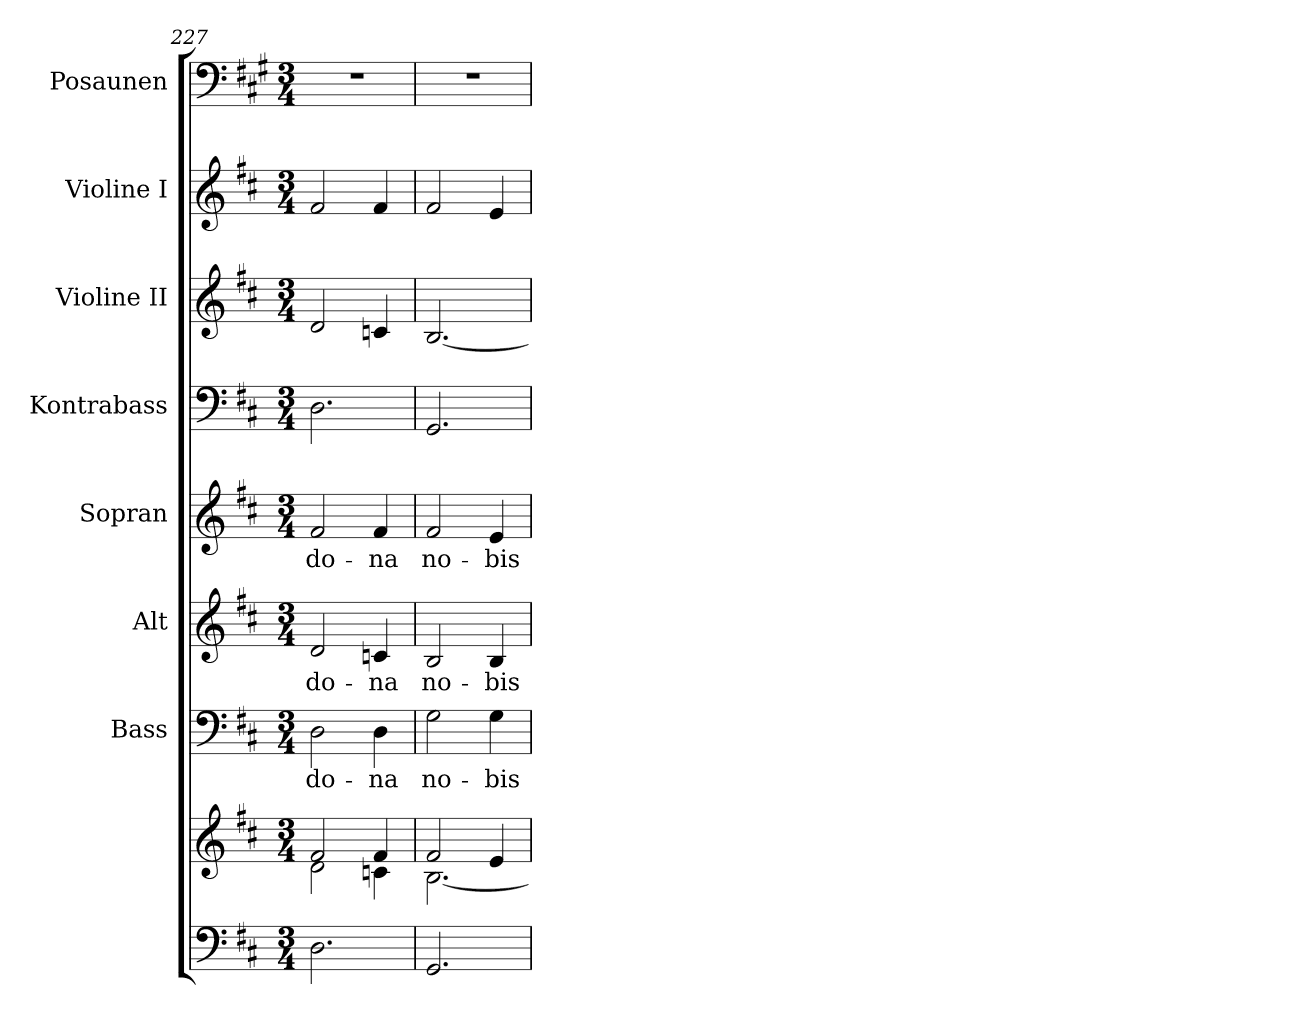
**kern	**kern	**kern	**text	**kern	**text	**kern	**text	**kern	**kern	**kern	**kern
*part8	*part8	*part7	*part7	*part6	*part6	*part5	*part5	*part4	*part3	*part2	*part1
*staff9	*staff8	*staff7	*staff7	*staff6	*staff6	*staff5	*staff5	*staff4	*staff3	*staff2	*staff1
*	*	*I"Bass	*	*I"Alt	*	*I"Sopran	*	*I"Kontrabass	*I"Violine II	*I"Violine I	*I"Posaunen
*	*	*I'B.	*	*I'A.	*	*I'S.	*	*I'Kb.	*I'Vl. II	*I'Vl. I	*I'Pos.
!!LO:PB:g=z
*clefF4	*clefG2	*clefF4	*	*clefG2	*	*clefG2	*	*clefF4	*clefG2	*clefG2	*clefF4
*	*	*	*	*	*	*	*	*ITrd7c12	*	*	*ITrd4c7
*k[f#c#]	*k[f#c#]	*k[f#c#]	*	*k[f#c#]	*	*k[f#c#]	*	*k[f#c#]	*k[f#c#]	*k[f#c#]	*k[f#c#]
*D:	*D:	*D:	*	*D:	*	*D:	*	*D:	*D:	*D:	*D:
*M3/4	*M3/4	*M3/4	*	*M3/4	*	*M3/4	*	*M3/4	*M3/4	*M3/4	*M3/4
=227	=227	=227	=227	=227	=227	=227	=227	=227	=227	=227	=227
*	*^	*	*	*	*	*	*	*	*	*	*
!	!	!	!	!LO:LY:b	!	!LO:LY:b	!	!LO:LY:b	!	!	!	!
2.D\	2f#/	2d\	2D\	do-	2d/	do-	2f#/	do-	2.DD\	2d/	2f#/	2.r
!	!	!	!	!LO:LY:b	!	!LO:LY:b	!	!LO:LY:b	!	!	!	!
.	4f#/	4cn\	4D\	-na	4cn/	-na	4f#/	-na	.	4cn/	4f#/	.
=228	=228	=228	=228	=228	=228	=228	=228	=228	=228	=228	=228	=228
!	!	!	!	!LO:LY:b	!	!LO:LY:b	!	!LO:LY:b	!	!	!	!
2.GG/	2f#/	[<2.B\	2G\	no-	2B/	no-	2f#/	no-	2.GGG/	[2.B/	2f#/	2.r
!	!	!	!	!LO:LY:b	!	!LO:LY:b	!	!LO:LY:b	!	!	!	!
.	4e/	.	4G\	-bis	4B/	-bis	4e/	-bis	.	.	4e/	.
*	*v	*v	*	*	*	*	*	*	*	*	*	*
=	=	=	=	=	=	=	=	=	=	=	=
*-	*-	*-	*-	*-	*-	*-	*-	*-	*-	*-	*-
